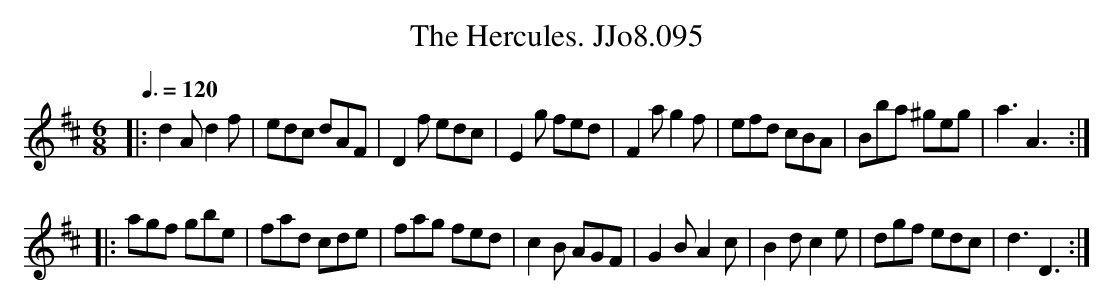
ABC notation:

X:1
T:Hercules. JJo8.095, The
M:6/8
L:1/8
Q:3/8=120
K:D
|:d2Ad2f|edc dAF|D2f edc|E2g fed|F2ag2f|efd cBA|Bba ^geg|a3A3:|
|:agf gbe|fad cde|fag fed|c2B AGF|G2BA2c|B2dc2e|dgf edc|d3D3:|
